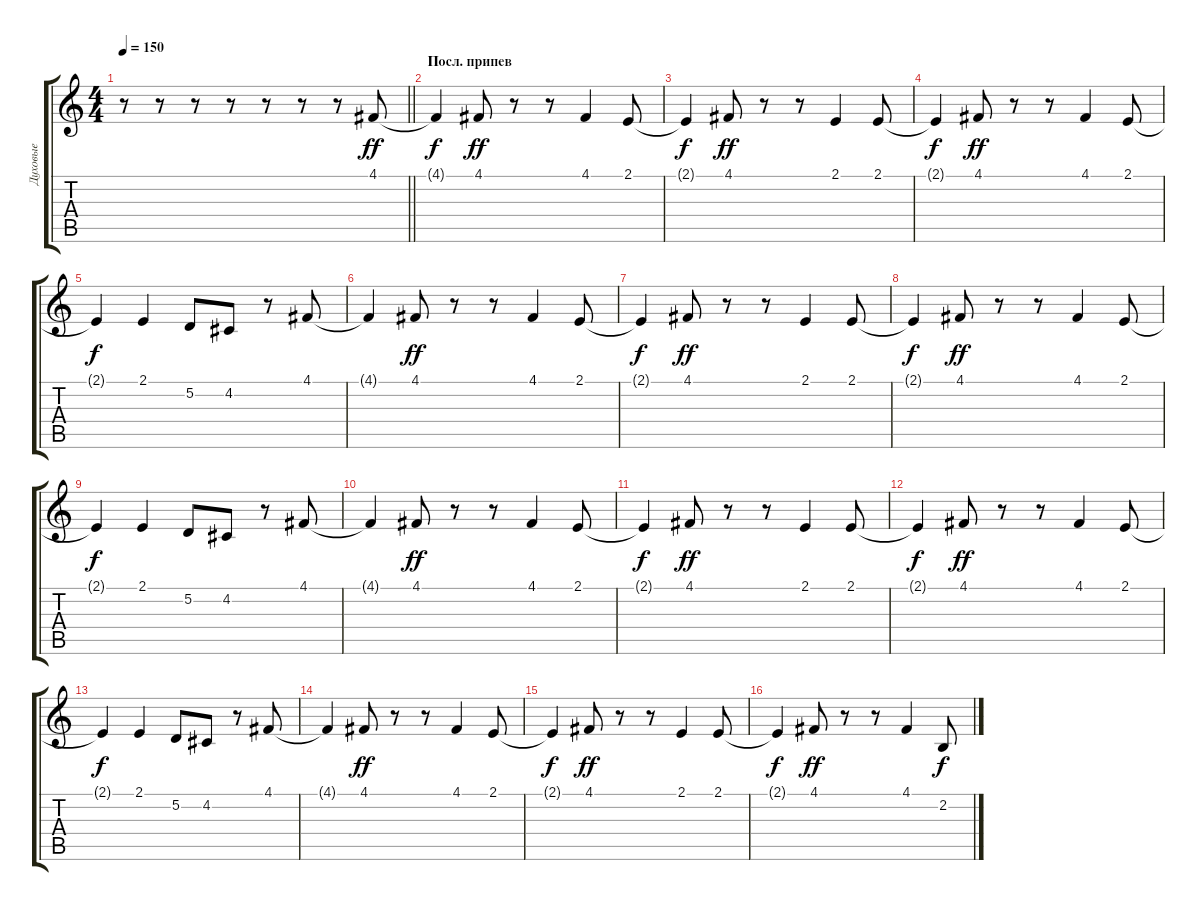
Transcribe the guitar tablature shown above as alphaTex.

\track ("Духовые" "Духовые") {instrument trumpet}
\staff {score tabs}
\tuning (D4 A3 F3 C3 G2 D2) {hide}
\ts (4 4)
\tempo 150
\clef g2
\barLineRight lightlight
\ks c
r.8{dy f} r.8 r.8 r.8 r.8 r.8 r.8 4.1.8{dy ff} |
\section ("" "Посл. припев")
4.1{t}.4{dy f} 4.1.8{dy ff} r.8 r.8 4.1.4 2.1.8 |
2.1{t}.4{dy f} 4.1.8{dy ff} r.8 r.8 2.1.4 2.1.8 |
2.1{t}.4{dy f} 4.1.8{dy ff} r.8 r.8 4.1.4 2.1.8 |
2.1{t}.4{dy f} 2.1.4 5.2.8 4.2.8 r.8 4.1.8 |
4.1{t}.4 4.1.8{dy ff} r.8 r.8 4.1.4 2.1.8 |
2.1{t}.4{dy f} 4.1.8{dy ff} r.8 r.8 2.1.4 2.1.8 |
2.1{t}.4{dy f} 4.1.8{dy ff} r.8 r.8 4.1.4 2.1.8 |
2.1{t}.4{dy f} 2.1.4 5.2.8 4.2.8 r.8 4.1.8 |
4.1{t}.4 4.1.8{dy ff} r.8 r.8 4.1.4 2.1.8 |
2.1{t}.4{dy f} 4.1.8{dy ff} r.8 r.8 2.1.4 2.1.8 |
2.1{t}.4{dy f} 4.1.8{dy ff} r.8 r.8 4.1.4 2.1.8 |
2.1{t}.4{dy f} 2.1.4 5.2.8 4.2.8 r.8 4.1.8 |
4.1{t}.4 4.1.8{dy ff} r.8 r.8 4.1.4 2.1.8 |
2.1{t}.4{dy f} 4.1.8{dy ff} r.8 r.8 2.1.4 2.1.8 |
2.1{t}.4{dy f} 4.1.8{dy ff} r.8 r.8 4.1.4 2.2.8{dy f}
